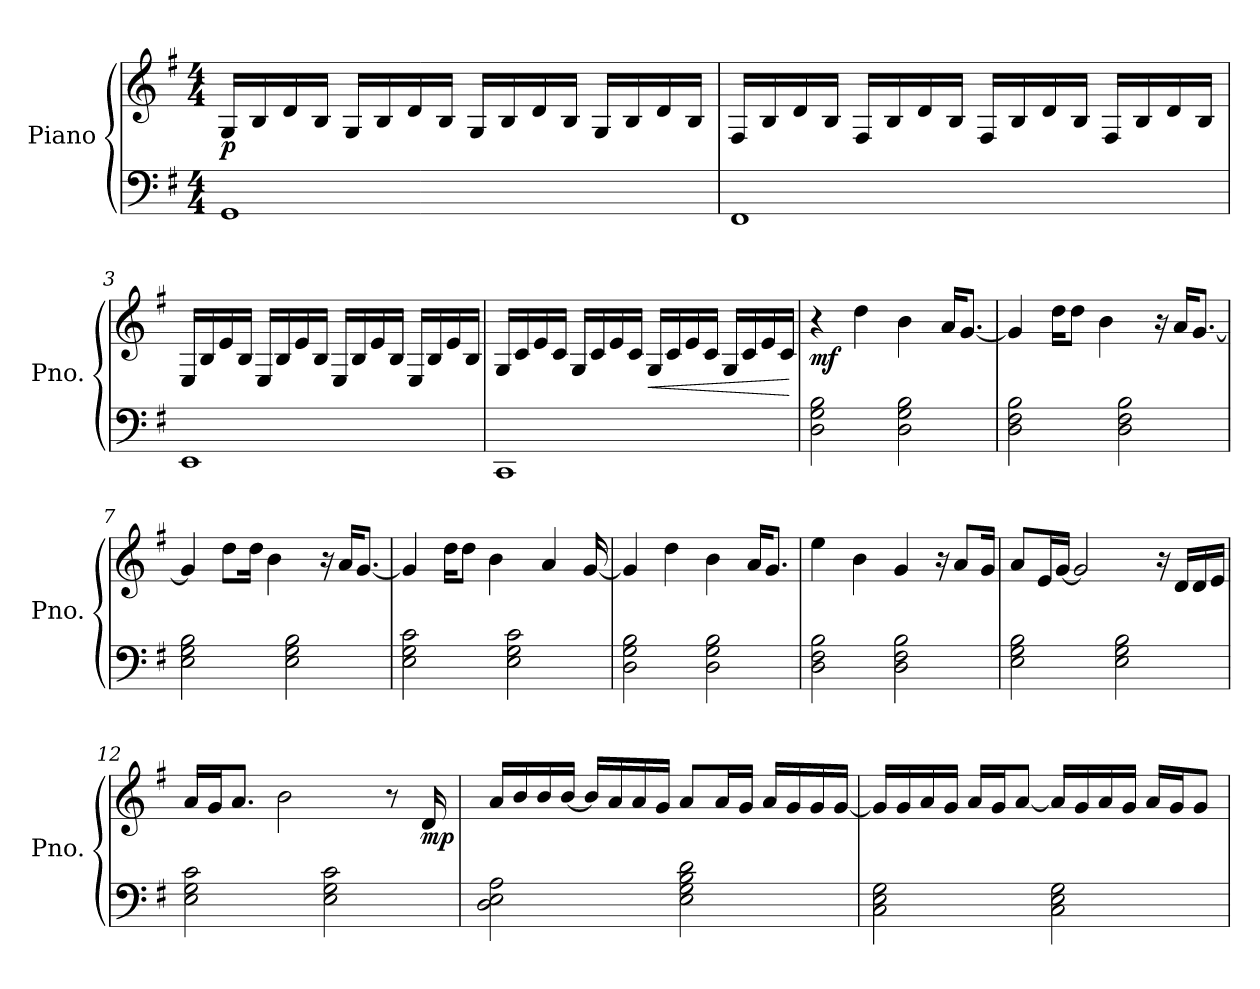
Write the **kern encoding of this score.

**kern	**kern	**dynam
*part1	*part1	*part1
*staff2	*staff1	*staff1/2
*I"Piano	*	*
*I'Pno.	*	*
*clefF4	*clefG2	*
*k[f#]	*k[f#]	*
*M4/4	*M4/4	*
*MM65	*MM65	*
=1	=1	=1
!	!	!LO:DY:b
1GG	16G/LL	p
.	16B/	.
.	16d/	.
.	16B/JJ	.
.	16G/LL	.
.	16B/	.
.	16d/	.
.	16B/JJ	.
.	16G/LL	.
.	16B/	.
.	16d/	.
.	16B/JJ	.
.	16G/LL	.
.	16B/	.
.	16d/	.
.	16B/JJ	.
!!LO:LB:g=z
=2	=2	=2
1FF#	16F#/LL	.
.	16B/	.
.	16d/	.
.	16B/JJ	.
.	16F#/LL	.
.	16B/	.
.	16d/	.
.	16B/JJ	.
.	16F#/LL	.
.	16B/	.
.	16d/	.
.	16B/JJ	.
.	16F#/LL	.
.	16B/	.
.	16d/	.
.	16B/JJ	.
=3	=3	=3
1EE	16E/LL	.
.	16B/	.
.	16e/	.
.	16B/JJ	.
.	16E/LL	.
.	16B/	.
.	16e/	.
.	16B/JJ	.
.	16E/LL	.
.	16B/	.
.	16e/	.
.	16B/JJ	.
.	16E/LL	.
.	16B/	.
.	16e/	.
.	16B/JJ	.
!!LO:LB:g=z
=4	=4	=4
1CC	16G/LL	.
.	16c/	.
.	16e/	.
.	16c/JJ	.
.	16G/LL	.
.	16c/	.
.	16e/	.
.	16c/JJ	.
!	!	!LO:HP:b
.	16G/LL	<
.	16c/	.
.	16e/	.
.	16c/JJ	.
.	16G/LL	.
.	16c/	.
.	16e/	.
.	16c/JJ	.
.	.	[
=5	=5	=5
!	!	!LO:DY:b
2D\ 2G\ 2B\	4r	mf
.	4dd\	.
2D\ 2G\ 2B\	4b\	.
.	16a/KL	.
.	[8.g/J	.
=6	=6	=6
2D\ 2F#\ 2B\	4g/]	.
.	16dd\KL	.
.	8dd\J	.
.	4b\	.
2D\ 2F#\ 2B\	.	.
.	16r	.
.	16a/KL	.
.	[8.g/J	.
!!LO:LB:g=z
=7	=7	=7
2E\ 2G\ 2B\	4g/]	.
.	8dd\L	.
.	16dd\Jk	.
.	4b\	.
2E\ 2G\ 2B\	.	.
.	16r	.
.	16a/KL	.
.	[8.g/J	.
=8	=8	=8
2E\ 2G\ 2c\	4g/]	.
.	16dd\KL	.
.	8dd\J	.
.	4b\	.
2E\ 2G\ 2c\	.	.
.	4a/	.
.	[16g/	.
!!LO:LB:g=z
=9	=9	=9
2D\ 2G\ 2B\	4g/]	.
.	4dd\	.
2D\ 2G\ 2B\	4b\	.
.	16a/KL	.
.	8.g/J	.
=10	=10	=10
2D\ 2F#\ 2B\	4ee\	.
.	4b\	.
2D\ 2F#\ 2B\	4g/	.
.	16r	.
.	8a/L	.
.	16g/Jk	.
=11	=11	=11
2E\ 2G\ 2B\	8a/L	.
.	16e/L	.
.	[16g/JJ	.
.	2g/]	.
2E\ 2G\ 2B\	.	.
.	16r	.
.	16d/LL	.
.	16d/	.
.	16e/JJ	.
=12	=12	=12
2E\ 2G\ 2c\	16a/LL	.
.	16g/J	.
.	8.a/J	.
.	2b\	.
2E\ 2G\ 2c\	.	.
.	8r	.
!	!	!LO:DY:b
.	16d/	mp
!!LO:PB:g=z
=13	=13	=13
2D\ 2E\ 2A\	16a/LL	.
.	16b/	.
.	16b/	.
.	[16b/JJ	.
.	16b/LL]	.
.	16a/	.
.	16a/	.
.	16g/JJ	.
2E\ 2G\ 2B\ 2d\	8a/L	.
.	16a/L	.
.	16g/JJ	.
.	16a/LL	.
.	16g/	.
.	16g/	.
.	[16g/JJ	.
=14	=14	=14
2C\ 2E\ 2G\	16g/LL]	.
.	16g/	.
.	16a/	.
.	16g/JJ	.
.	16a/LL	.
.	16g/J	.
.	[8a/J	.
2C\ 2E\ 2G\	16a/LL]	.
.	16g/	.
.	16a/	.
.	16g/JJ	.
.	16a/LL	.
.	16g/J	.
.	8g/J	.
=	=	=
*-	*-	*-
